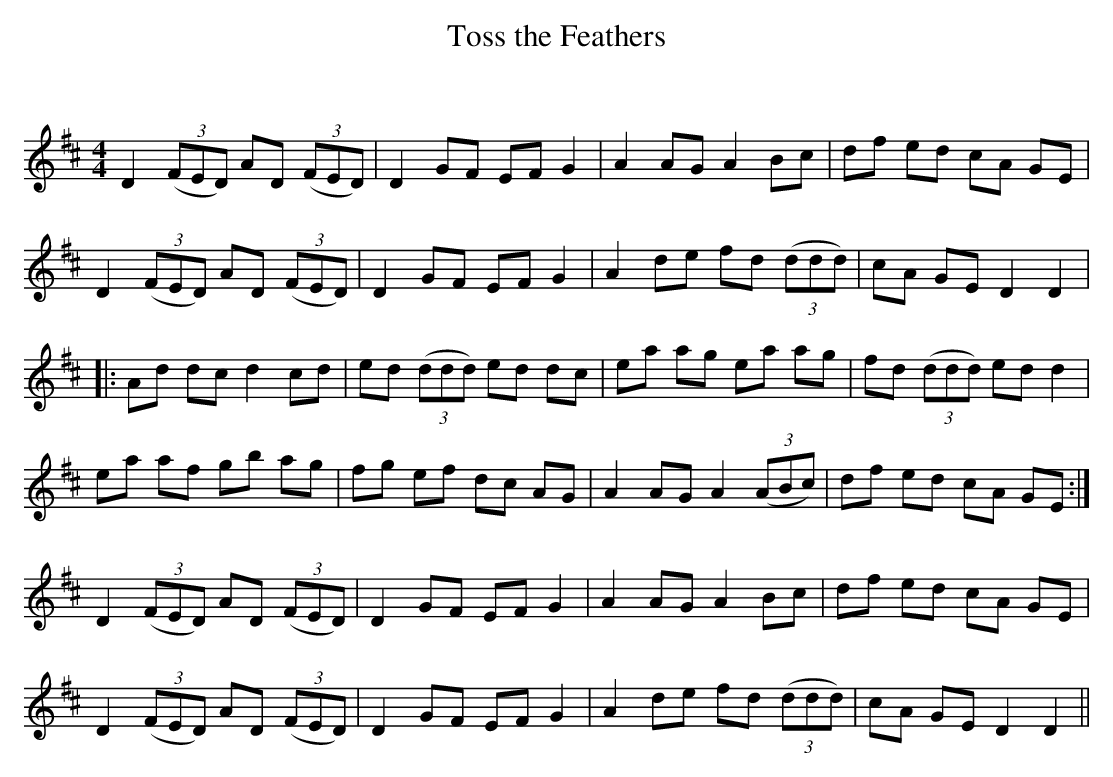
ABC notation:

X:1
T: Toss the Feathers
C:
Q: 232
K:D
M:4/4
L:1/8
D2 ((3FED) AD ((3FED) |D2 GF EF G2|A2 AG A2 Bc|df ed cA GE|
D2 ((3FED) AD ((3FED) |D2 GF EF G2|A2 de fd ((3ddd) |cA GE D2 D2|
|:Ad dc d2 cd|ed ((3ddd) ed dc|ea ag ea ag|fd ((3ddd) ed d2|
ea af gb ag|fg ef dc AG|A2 AG A2 ((3ABc) |df ed cA GE:|
D2 ((3FED) AD ((3FED) |D2 GF EF G2|A2 AG A2 Bc|df ed cA GE|
D2 ((3FED) AD ((3FED) |D2 GF EF G2|A2 de fd ((3ddd) |cA GE D2 D2||
